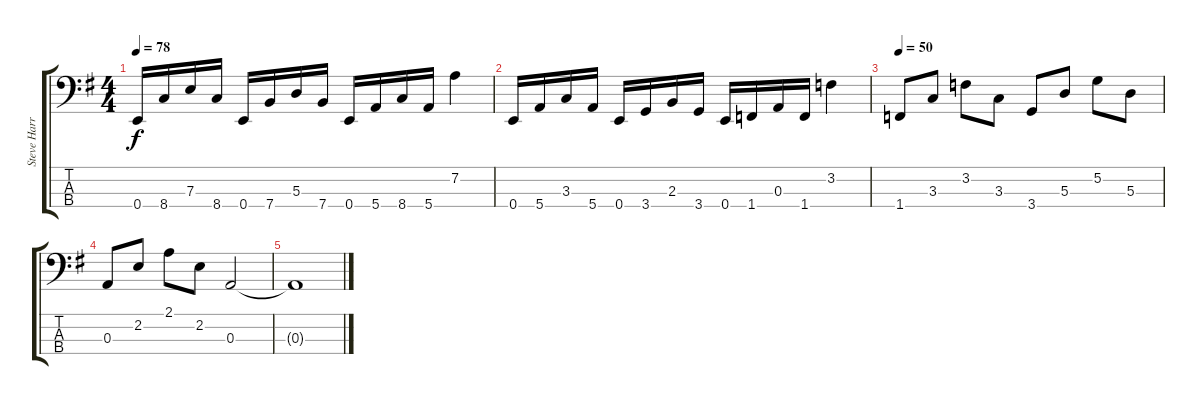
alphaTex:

\track ("Steve Harris" "Steve Harr") {instrument electricbassfinger}
\staff {score tabs}
\tuning (G2 D2 A1 E1) {hide}
\ts (4 4)
\tempo 78
\clef f4
\ks g
0.4.16{dy f} 8.4.16 7.3.16 8.4.16 0.4.16 7.4.16 5.3.16 7.4.16 0.4.16 5.4.16 8.4.16 5.4.16 7.2.4 |
0.4.16 5.4.16 3.3.16 5.4.16 0.4.16 3.4.16 2.3.16 3.4.16 0.4.16 1.4.16 0.3.16 1.4.16 3.2.4 |
\tempo 50
1.4.8 3.3.8 3.2.8 3.3.8 3.4.8 5.3.8 5.2.8 5.3.8 |
0.3.8 2.2.8 2.1.8 2.2.8 0.3.2 |
0.3{t}.1
